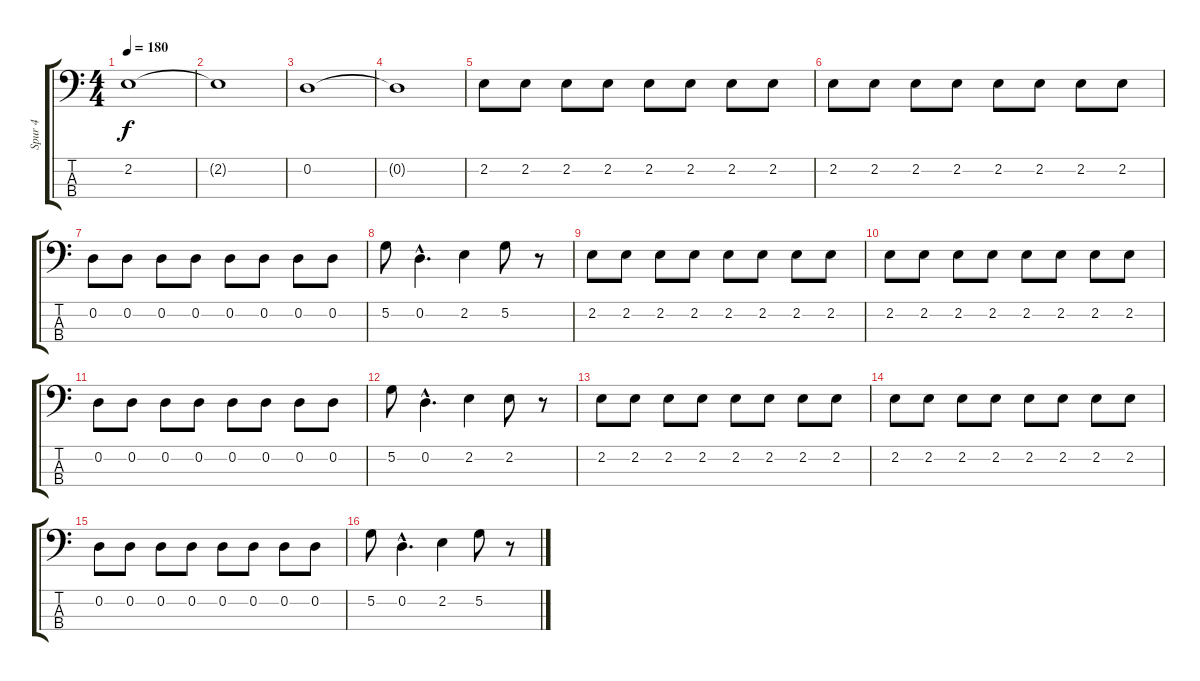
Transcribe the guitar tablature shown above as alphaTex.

\track ("Spur 4" "Spur 4") {instrument electricbassfinger}
\staff {score tabs}
\tuning (G2 D2 A1 E1) {hide}
\ts (4 4)
\tempo 180
\clef f4
\ks c
2.2.1{dy f} |
2.2{t}.1 |
0.2.1 |
0.2{t}.1 |
2.2.8 2.2.8 2.2.8 2.2.8 2.2.8 2.2.8 2.2.8 2.2.8 |
2.2.8 2.2.8 2.2.8 2.2.8 2.2.8 2.2.8 2.2.8 2.2.8 |
0.2.8 0.2.8 0.2.8 0.2.8 0.2.8 0.2.8 0.2.8 0.2.8 |
5.2.8 0.2{hac}.4{d} 2.2.4 5.2.8 r.8 |
2.2.8 2.2.8 2.2.8 2.2.8 2.2.8 2.2.8 2.2.8 2.2.8 |
2.2.8 2.2.8 2.2.8 2.2.8 2.2.8 2.2.8 2.2.8 2.2.8 |
0.2.8 0.2.8 0.2.8 0.2.8 0.2.8 0.2.8 0.2.8 0.2.8 |
5.2.8 0.2{hac}.4{d} 2.2.4 2.2.8 r.8 |
2.2.8 2.2.8 2.2.8 2.2.8 2.2.8 2.2.8 2.2.8 2.2.8 |
2.2.8 2.2.8 2.2.8 2.2.8 2.2.8 2.2.8 2.2.8 2.2.8 |
0.2.8 0.2.8 0.2.8 0.2.8 0.2.8 0.2.8 0.2.8 0.2.8 |
5.2.8 0.2{hac}.4{d} 2.2.4 5.2.8 r.8
